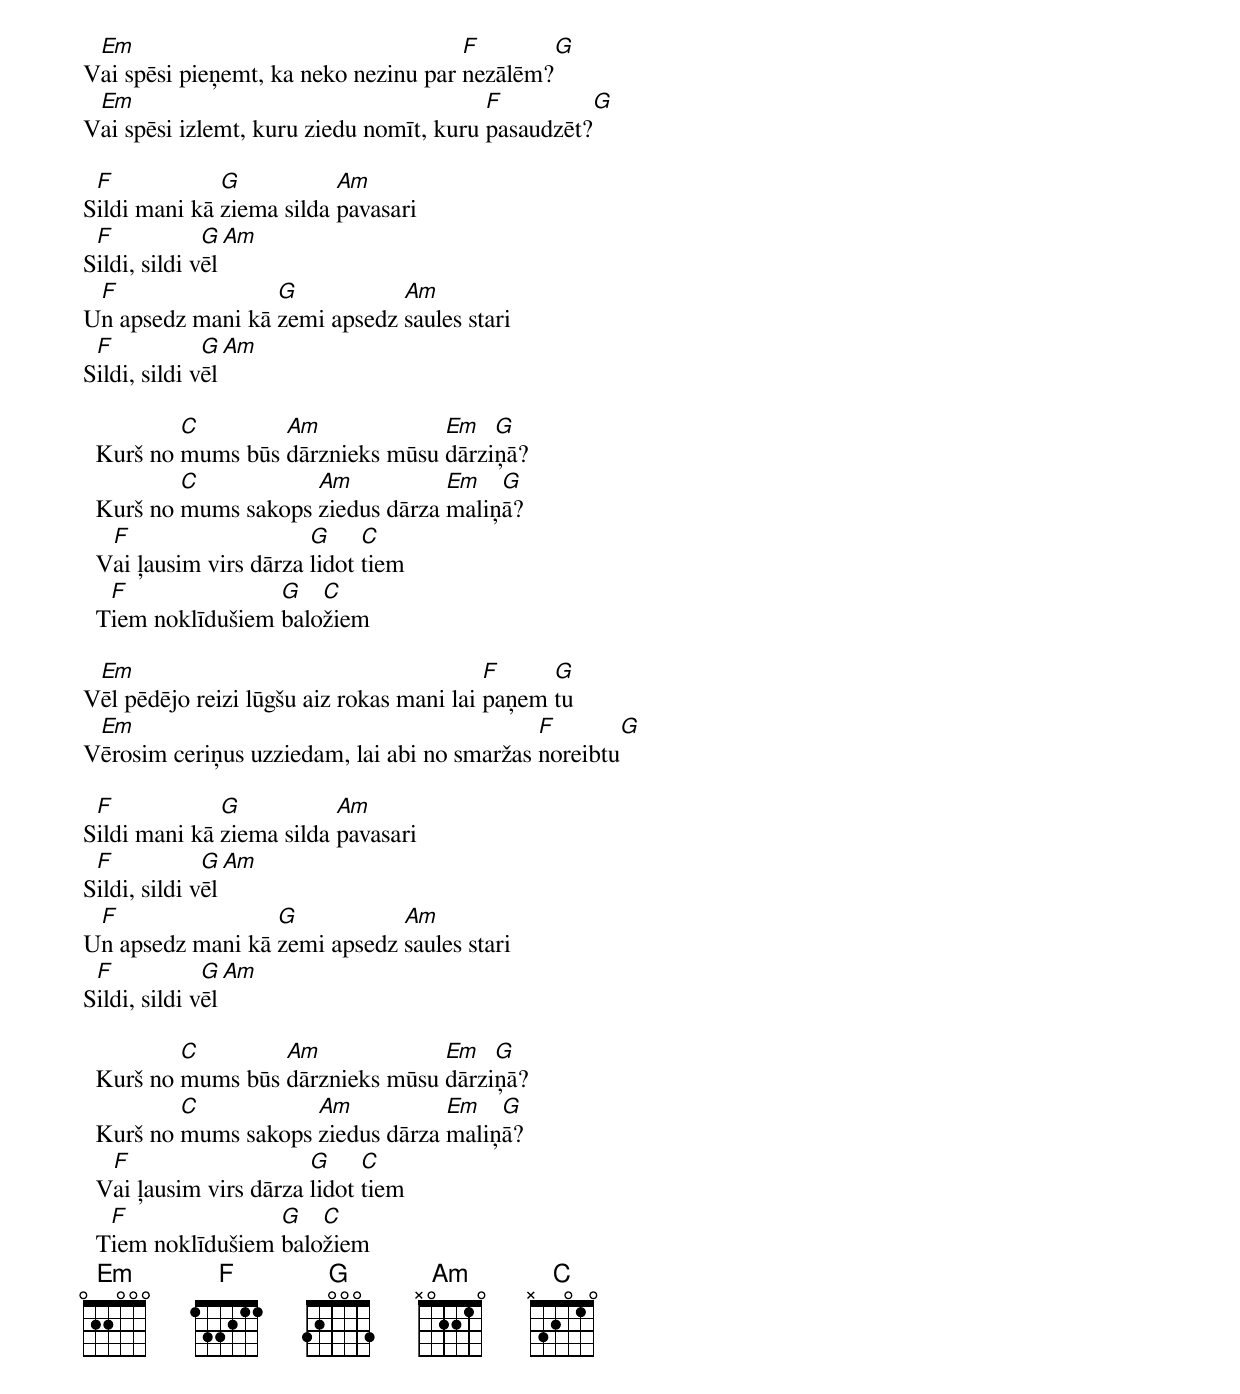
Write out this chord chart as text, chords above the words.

 Em                                   F       G
Vai spēsi pieņemt, ka neko nezinu par nezālēm?
 Em                                      F         G
Vai spēsi izlemt, kuru ziedu nomīt, kuru pasaudzēt?

 F            G           Am
Sildi mani kā ziema silda pavasari
 F            G  Am
Sildi, sildi vēl
 F                G           Am
Un apsedz mani kā zemi apsedz saules stari
 F            G  Am
Sildi, sildi vēl

          C        Am             Em   G
  Kurš no mums būs dārznieks mūsu dārziņā?
          C           Am           Em   G
  Kurš no mums sakops ziedus dārza maliņā?
   F                    G     C
  Vai ļausim virs dārza lidot tiem
   F               G   C
  Tiem noklīdušiem baložiem

 Em                                       F     G
Vēl pēdējo reizi lūgšu aiz rokas mani lai paņem tu
 Em                                          F       G
Vērosim ceriņus uzziedam, lai abi no smaržas noreibtu

 F            G           Am
Sildi mani kā ziema silda pavasari
 F            G  Am
Sildi, sildi vēl
 F                G           Am
Un apsedz mani kā zemi apsedz saules stari
 F            G  Am
Sildi, sildi vēl

          C        Am             Em   G
  Kurš no mums būs dārznieks mūsu dārziņā?
          C           Am           Em   G
  Kurš no mums sakops ziedus dārza maliņā?
   F                    G     C
  Vai ļausim virs dārza lidot tiem
   F               G   C
  Tiem noklīdušiem baložiem
